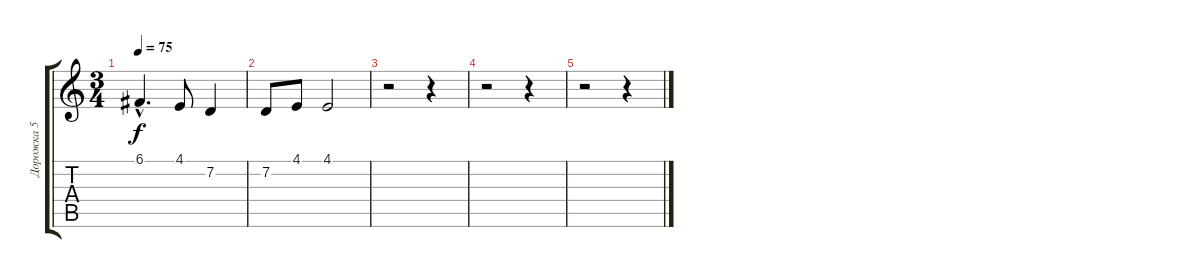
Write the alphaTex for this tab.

\track ("Дорожка 5" "Дорожка 5") {instrument flute}
\staff {score tabs}
\tuning (C4 G3 Eb3 Bb2 F2 C2) {hide}
\ts (3 4)
\tempo 75
\clef g2
\ks c
6.1{hac}.4{d dy f} 4.1.8 7.2.4 |
7.2.8 4.1.8 4.1.2 |
r.2 r.4 |
r.2 r.4 |
r.2 r.4
